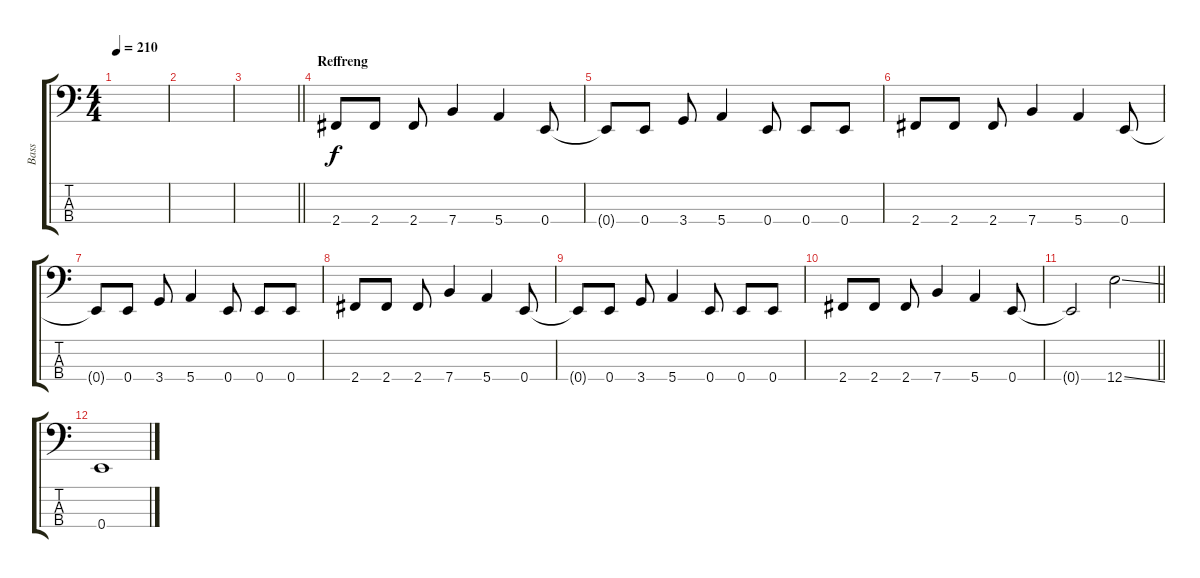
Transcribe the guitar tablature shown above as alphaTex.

\track ("Bass" "Bass") {instrument electricbassfinger}
\staff {score tabs}
\tuning (G2 D2 A1 E1) {hide}
\ts (4 4)
\tempo 210
\clef f4
\ks c
|
|
\barLineRight lightlight
|
\section ("" "Reffreng")
2.4.8 2.4.8 2.4.8 7.4.4 5.4.4 0.4.8 |
0.4{t}.8 0.4.8 3.4.8 5.4.4 0.4.8 0.4.8 0.4.8 |
2.4.8 2.4.8 2.4.8 7.4.4 5.4.4 0.4.8 |
0.4{t}.8 0.4.8 3.4.8 5.4.4 0.4.8 0.4.8 0.4.8 |
2.4.8 2.4.8 2.4.8 7.4.4 5.4.4 0.4.8 |
0.4{t}.8 0.4.8 3.4.8 5.4.4 0.4.8 0.4.8 0.4.8 |
2.4.8 2.4.8 2.4.8 7.4.4 5.4.4 0.4.8 |
\barLineRight lightlight
0.4{t}.2 12.4{ss}.2 |
0.4.1
